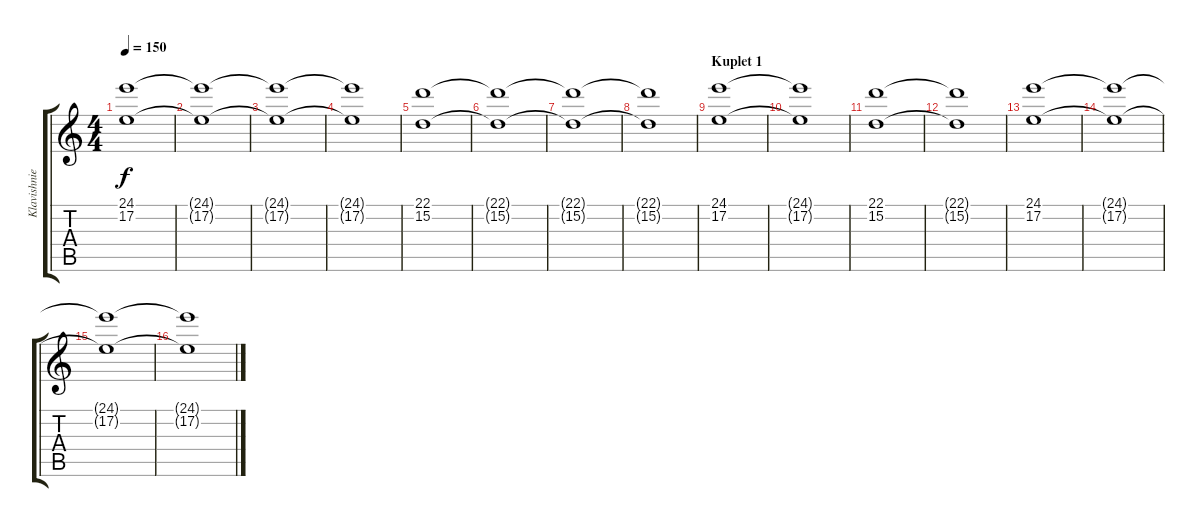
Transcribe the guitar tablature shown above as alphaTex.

\track ("Klavishnie" "Klavishnie") {instrument pad2warm}
\staff {score tabs}
\tuning (E4 B3 G3 D3 A2 E2) {hide}
\ts (4 4)
\tempo 150
\clef g2
\ks c
(24.1 17.2).1{dy f} |
(24.1{t} 17.2{t}).1 |
(24.1{t} 17.2{t}).1 |
(24.1{t} 17.2{t}).1 |
(22.1 15.2).1 |
(22.1{t} 15.2{t}).1 |
(22.1{t} 15.2{t}).1 |
(22.1{t} 15.2{t}).1 |
\section ("" "Kuplet 1")
(24.1 17.2).1{volume 4} |
(24.1{t} 17.2{t}).1 |
(22.1 15.2).1 |
(22.1{t} 15.2{t}).1 |
(24.1 17.2).1 |
(24.1{t} 17.2{t}).1 |
(24.1{t} 17.2{t}).1 |
(24.1{t} 17.2{t}).1
